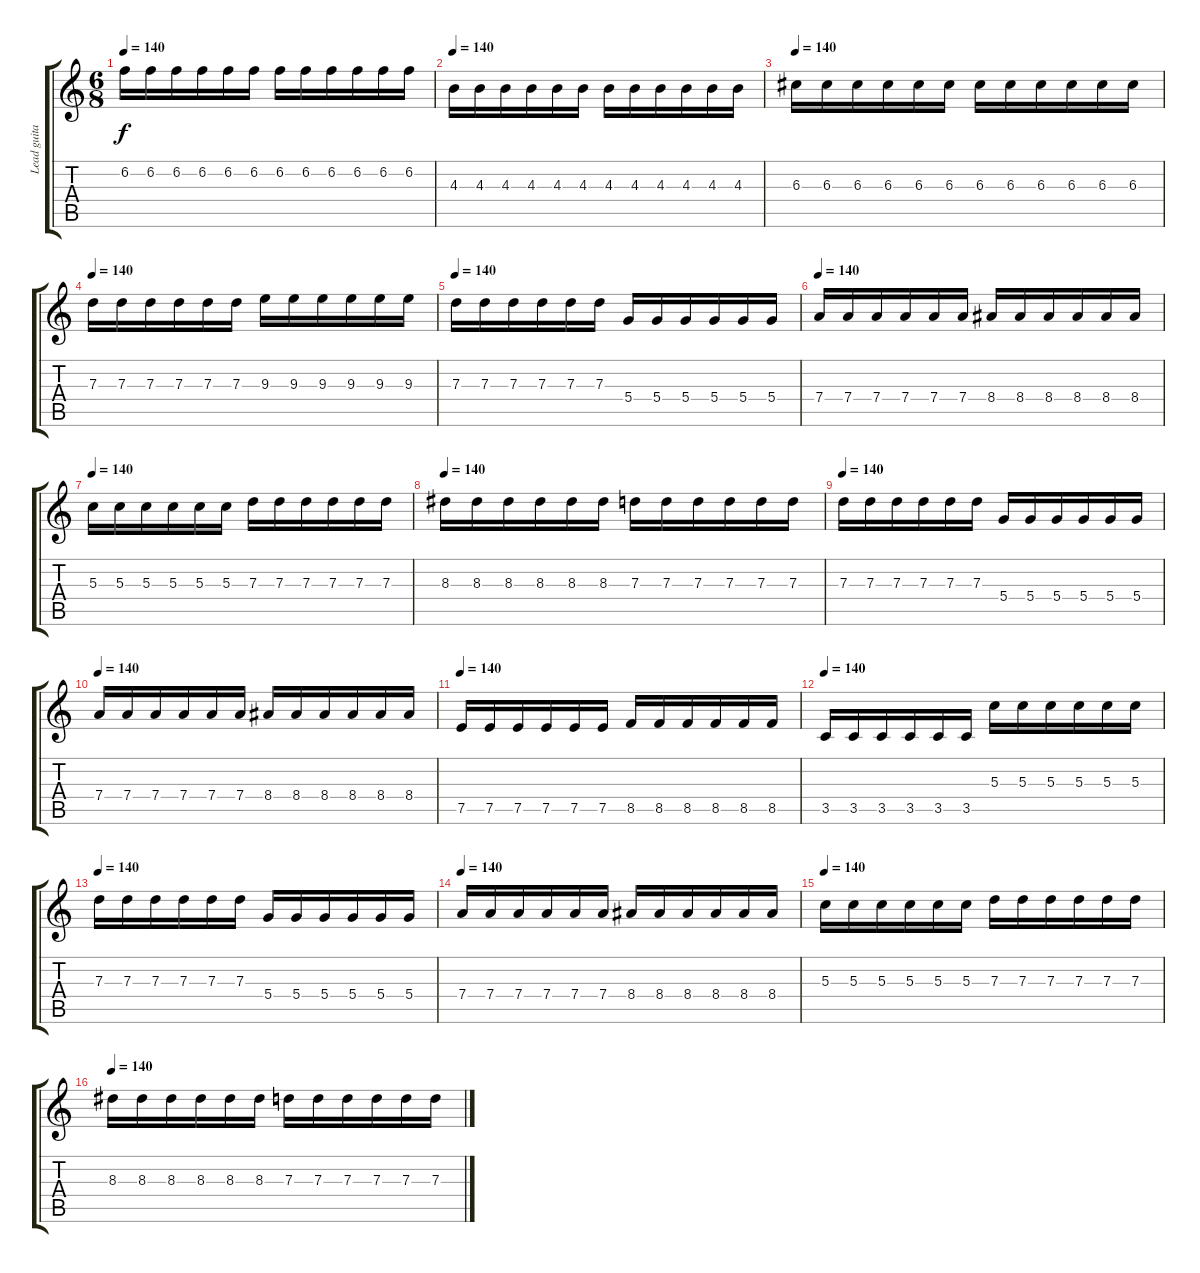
\track ("Lead guitar" "Lead guita") {instrument distortionguitar}
\staff {score tabs}
\tuning (E4 B3 G3 D3 A2 E2) {hide}
\ts (6 8)
\tempo 140
\clef g2
\ks c
6.2.16{dy f} 6.2.16 6.2.16 6.2.16 6.2.16 6.2.16 6.2.16 6.2.16 6.2.16 6.2.16 6.2.16 6.2.16 |
\tempo 140
4.3.16 4.3.16 4.3.16 4.3.16 4.3.16 4.3.16 4.3.16 4.3.16 4.3.16 4.3.16 4.3.16 4.3.16 |
\tempo 140
6.3.16 6.3.16 6.3.16 6.3.16 6.3.16 6.3.16 6.3.16 6.3.16 6.3.16 6.3.16 6.3.16 6.3.16 |
\tempo 140
7.3.16 7.3.16 7.3.16 7.3.16 7.3.16 7.3.16 9.3.16 9.3.16 9.3.16 9.3.16 9.3.16 9.3.16 |
\tempo 140
7.3.16 7.3.16 7.3.16 7.3.16 7.3.16 7.3.16 5.4.16 5.4.16 5.4.16 5.4.16 5.4.16 5.4.16 |
\tempo 140
7.4.16 7.4.16 7.4.16 7.4.16 7.4.16 7.4.16 8.4.16 8.4.16 8.4.16 8.4.16 8.4.16 8.4.16 |
\tempo 140
5.3.16 5.3.16 5.3.16 5.3.16 5.3.16 5.3.16 7.3.16 7.3.16 7.3.16 7.3.16 7.3.16 7.3.16 |
\tempo 140
8.3.16 8.3.16 8.3.16 8.3.16 8.3.16 8.3.16 7.3.16 7.3.16 7.3.16 7.3.16 7.3.16 7.3.16 |
\tempo 140
7.3.16 7.3.16 7.3.16 7.3.16 7.3.16 7.3.16 5.4.16 5.4.16 5.4.16 5.4.16 5.4.16 5.4.16 |
\tempo 140
7.4.16 7.4.16 7.4.16 7.4.16 7.4.16 7.4.16 8.4.16 8.4.16 8.4.16 8.4.16 8.4.16 8.4.16 |
\tempo 140
7.5.16 7.5.16 7.5.16 7.5.16 7.5.16 7.5.16 8.5.16 8.5.16 8.5.16 8.5.16 8.5.16 8.5.16 |
\tempo 140
3.5.16 3.5.16 3.5.16 3.5.16 3.5.16 3.5.16 5.3.16 5.3.16 5.3.16 5.3.16 5.3.16 5.3.16 |
\tempo 140
7.3.16 7.3.16 7.3.16 7.3.16 7.3.16 7.3.16 5.4.16 5.4.16 5.4.16 5.4.16 5.4.16 5.4.16 |
\tempo 140
7.4.16 7.4.16 7.4.16 7.4.16 7.4.16 7.4.16 8.4.16 8.4.16 8.4.16 8.4.16 8.4.16 8.4.16 |
\tempo 140
5.3.16 5.3.16 5.3.16 5.3.16 5.3.16 5.3.16 7.3.16 7.3.16 7.3.16 7.3.16 7.3.16 7.3.16 |
\tempo 140
8.3.16 8.3.16 8.3.16 8.3.16 8.3.16 8.3.16 7.3.16 7.3.16 7.3.16 7.3.16 7.3.16 7.3.16
